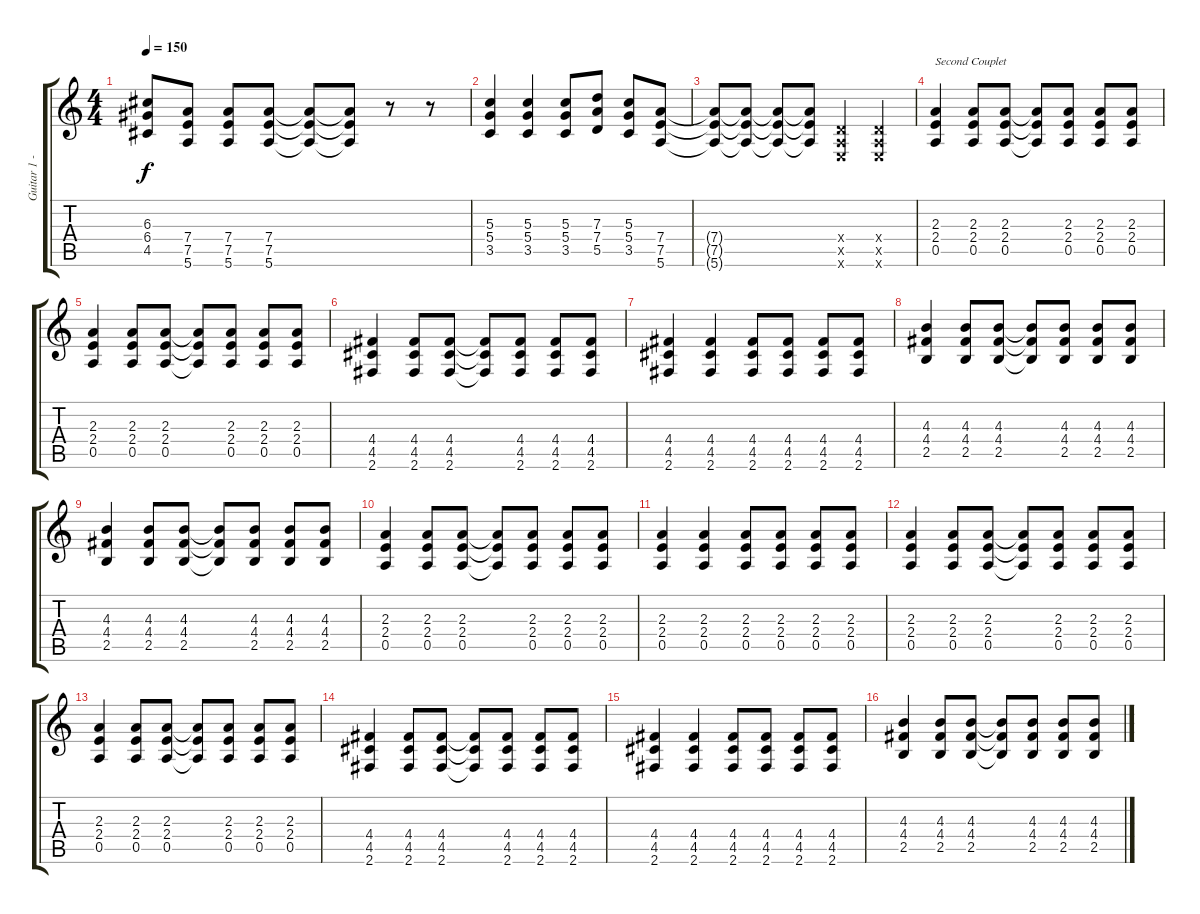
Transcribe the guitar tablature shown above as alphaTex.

\track ("Guitar 1 - Pauli Rantasalmi" "Guitar 1 -") {instrument acousticguitarsteel}
\staff {score tabs}
\tuning (E4 B3 G3 D3 A2 E2) {hide}
\ts (4 4)
\tempo 150
\clef g2
\ks c
(6.3{t} 6.4{t} 4.5{t}).8{dy f} (7.4 7.5 5.6).8 (7.4 7.5 5.6).8 (7.4 7.5 5.6).8 (7.4{t} 7.5{t} 5.6{t}).8 (7.4{t} 7.5{t} 5.6{t}).8 r.8 r.8 |
(5.3 5.4 3.5).4 (5.3 5.4 3.5).4 (5.3 5.4 3.5).8 (7.3 7.4 5.5).8 (5.3 5.4 3.5).8 (7.4 7.5 5.6).8 |
(7.4{t} 7.5{t} 5.6{t}).8 (7.4{t} 7.5{t} 5.6{t}).8 (7.4{t} 7.5{t} 5.6{t}).8 (7.4{t} 7.5{t} 5.6{t}).8 (0.4{x} 0.5{x} 0.6{x}).4 (0.4{x} 0.5{x} 0.6{x}).4 |
(2.3 2.4 0.5).4{txt "Second Couplet"} (2.3 2.4 0.5).8 (2.3 2.4 0.5).8 (2.3{t} 2.4{t} 0.5{t}).8 (2.3 2.4 0.5).8 (2.3 2.4 0.5).8 (2.3 2.4 0.5).8 |
(2.3 2.4 0.5).4 (2.3 2.4 0.5).8 (2.3 2.4 0.5).8 (2.3{t} 2.4{t} 0.5{t}).8 (2.3 2.4 0.5).8 (2.3 2.4 0.5).8 (2.3 2.4 0.5).8 |
(4.4 4.5 2.6).4 (4.4 4.5 2.6).8 (4.4 4.5 2.6).8 (4.4{t} 4.5{t} 2.6{t}).8 (4.4 4.5 2.6).8 (4.4 4.5 2.6).8 (4.4 4.5 2.6).8 |
(4.4 4.5 2.6).4 (4.4 4.5 2.6).4 (4.4 4.5 2.6).8 (4.4 4.5 2.6).8 (4.4 4.5 2.6).8 (4.4 4.5 2.6).8 |
(4.3 4.4 2.5).4 (4.3 4.4 2.5).8 (4.3 4.4 2.5).8 (4.3{t} 4.4{t} 2.5{t}).8 (4.3 4.4 2.5).8 (4.3 4.4 2.5).8 (4.3 4.4 2.5).8 |
(4.3 4.4 2.5).4 (4.3 4.4 2.5).8 (4.3 4.4 2.5).8 (4.3{t} 4.4{t} 2.5{t}).8 (4.3 4.4 2.5).8 (4.3 4.4 2.5).8 (4.3 4.4 2.5).8 |
(2.3 2.4 0.5).4 (2.3 2.4 0.5).8 (2.3 2.4 0.5).8 (2.3{t} 2.4{t} 0.5{t}).8 (2.3 2.4 0.5).8 (2.3 2.4 0.5).8 (2.3 2.4 0.5).8 |
(2.3 2.4 0.5).4 (2.3 2.4 0.5).4 (2.3 2.4 0.5).8 (2.3 2.4 0.5).8 (2.3 2.4 0.5).8 (2.3 2.4 0.5).8 |
(2.3 2.4 0.5).4 (2.3 2.4 0.5).8 (2.3 2.4 0.5).8 (2.3{t} 2.4{t} 0.5{t}).8 (2.3 2.4 0.5).8 (2.3 2.4 0.5).8 (2.3 2.4 0.5).8 |
(2.3 2.4 0.5).4 (2.3 2.4 0.5).8 (2.3 2.4 0.5).8 (2.3{t} 2.4{t} 0.5{t}).8 (2.3 2.4 0.5).8 (2.3 2.4 0.5).8 (2.3 2.4 0.5).8 |
(4.4 4.5 2.6).4 (4.4 4.5 2.6).8 (4.4 4.5 2.6).8 (4.4{t} 4.5{t} 2.6{t}).8 (4.4 4.5 2.6).8 (4.4 4.5 2.6).8 (4.4 4.5 2.6).8 |
(4.4 4.5 2.6).4 (4.4 4.5 2.6).4 (4.4 4.5 2.6).8 (4.4 4.5 2.6).8 (4.4 4.5 2.6).8 (4.4 4.5 2.6).8 |
(4.3 4.4 2.5).4 (4.3 4.4 2.5).8 (4.3 4.4 2.5).8 (4.3{t} 4.4{t} 2.5{t}).8 (4.3 4.4 2.5).8 (4.3 4.4 2.5).8 (4.3 4.4 2.5).8
